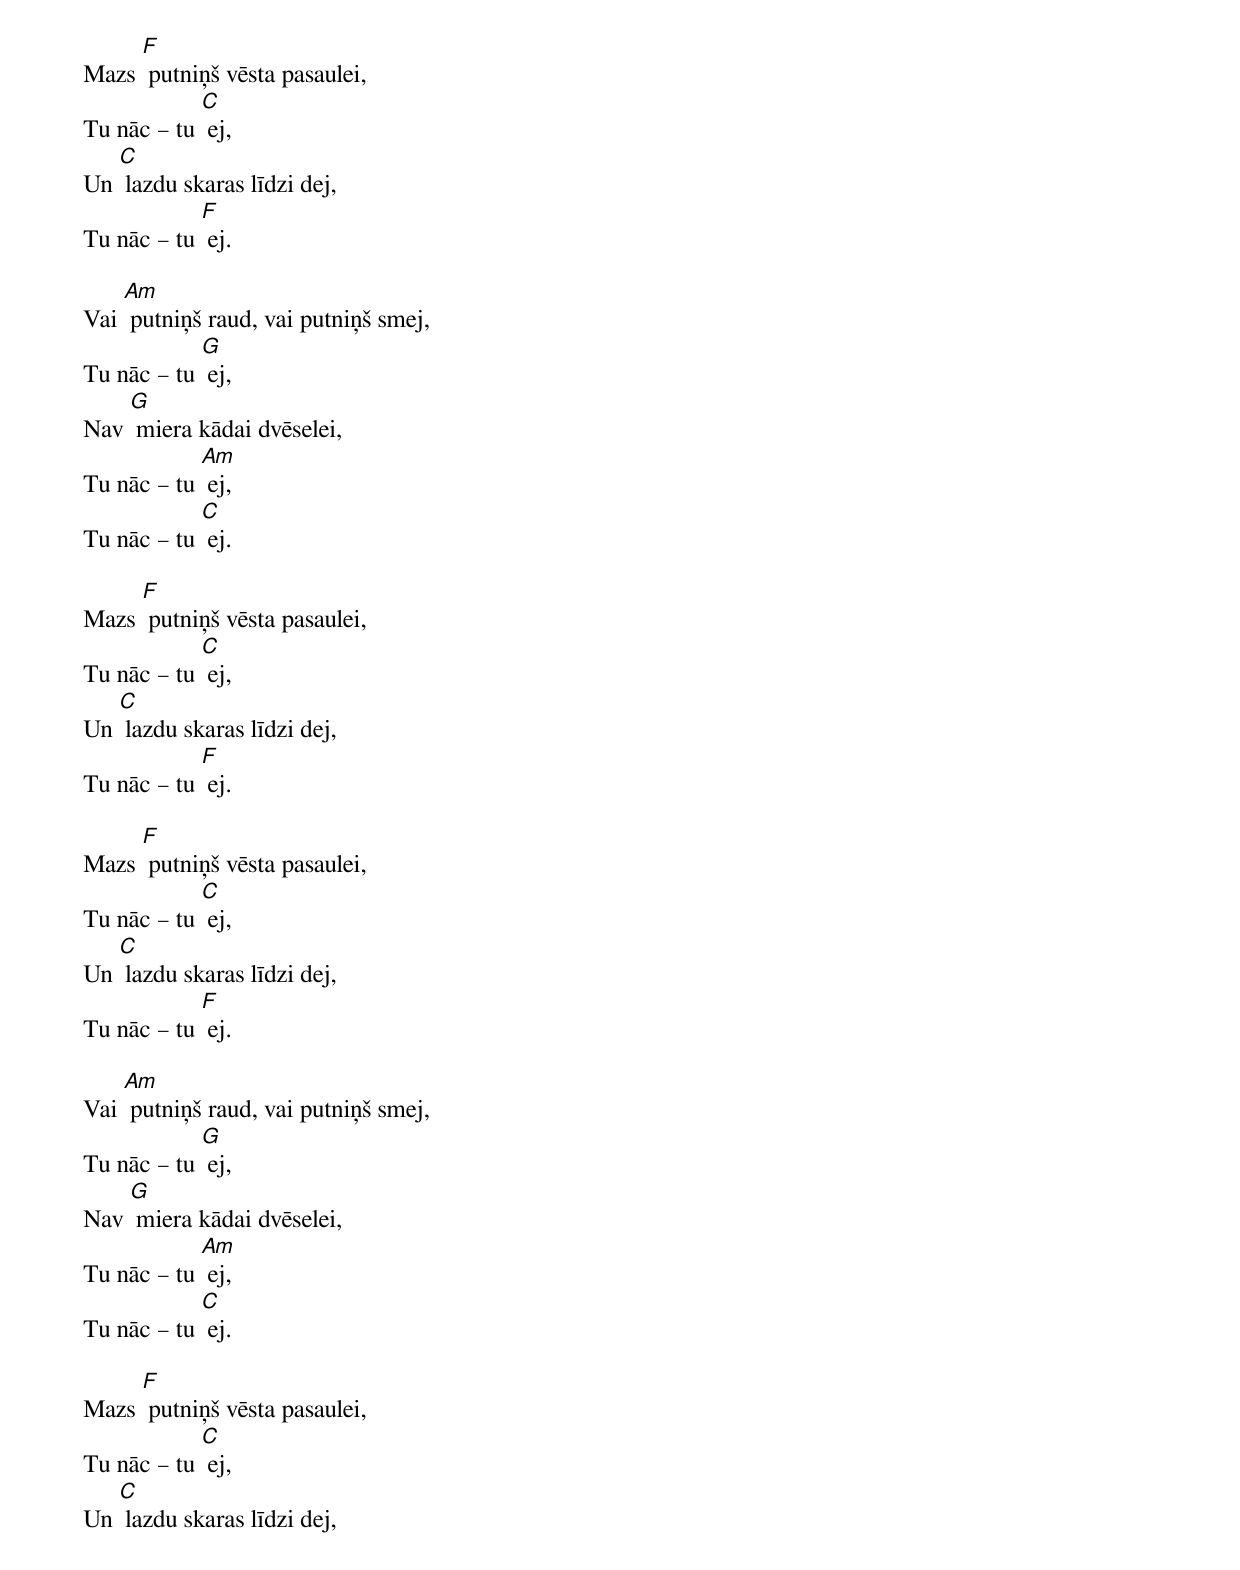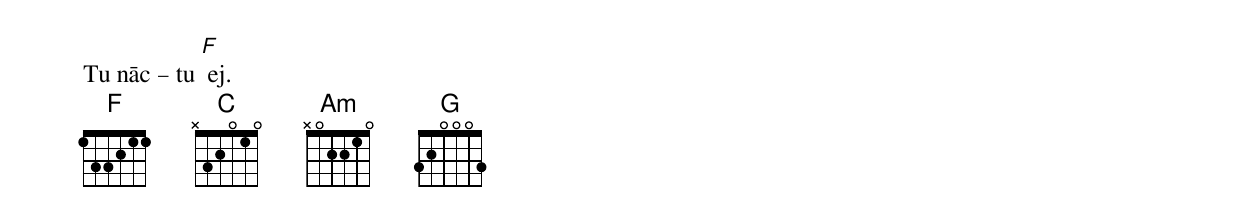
Mazs [F] putniņš vēsta pasaulei,
Tu nāc – tu [C] ej,
Un [C] lazdu skaras līdzi dej,
Tu nāc – tu [F] ej.

Vai [Am] putniņš raud, vai putniņš smej,
Tu nāc – tu [G] ej,
Nav [G] miera kādai dvēselei,
Tu nāc – tu [Am] ej,
Tu nāc – tu [C] ej.

Mazs [F] putniņš vēsta pasaulei,
Tu nāc – tu [C] ej,
Un [C] lazdu skaras līdzi dej,
Tu nāc – tu [F] ej.

Mazs [F] putniņš vēsta pasaulei,
Tu nāc – tu [C] ej,
Un [C] lazdu skaras līdzi dej,
Tu nāc – tu [F] ej.

Vai [Am] putniņš raud, vai putniņš smej,
Tu nāc – tu [G] ej,
Nav [G] miera kādai dvēselei,
Tu nāc – tu [Am] ej,
Tu nāc – tu [C] ej.

Mazs [F] putniņš vēsta pasaulei,
Tu nāc – tu [C] ej,
Un [C] lazdu skaras līdzi dej,
Tu nāc – tu [F] ej.
